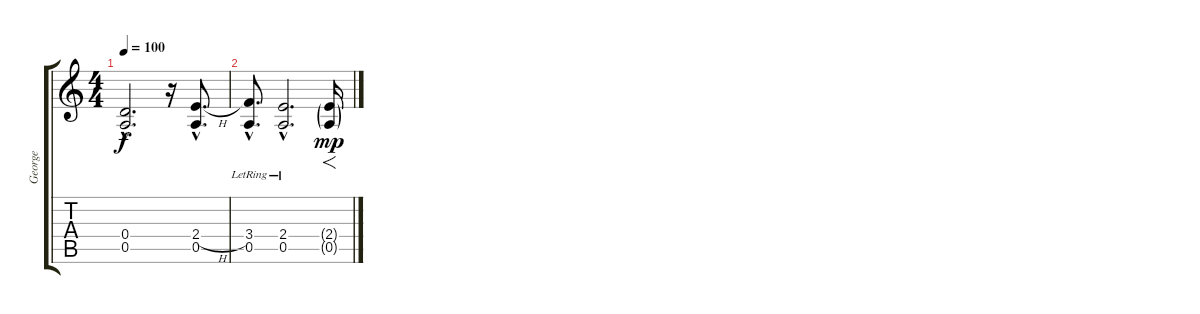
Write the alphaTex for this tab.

\track ("George" "George") {instrument overdrivenguitar}
\staff {score tabs}
\tuning (E4 B3 G3 D3 A2 E2) {hide}
\ts (4 4)
\tempo 100
\clef g2
\ks c
(0.4{hac} 0.5{hac}).2{d dy f} r.16 (2.4{h hac} 0.5{hac}).8{d} |
(3.4{hac lr} 0.5{hac lr}).8{d} (2.4{hac lr} 0.5{hac lr}).2{d} (2.4{g} 0.5{g}).16{f dy mp}
